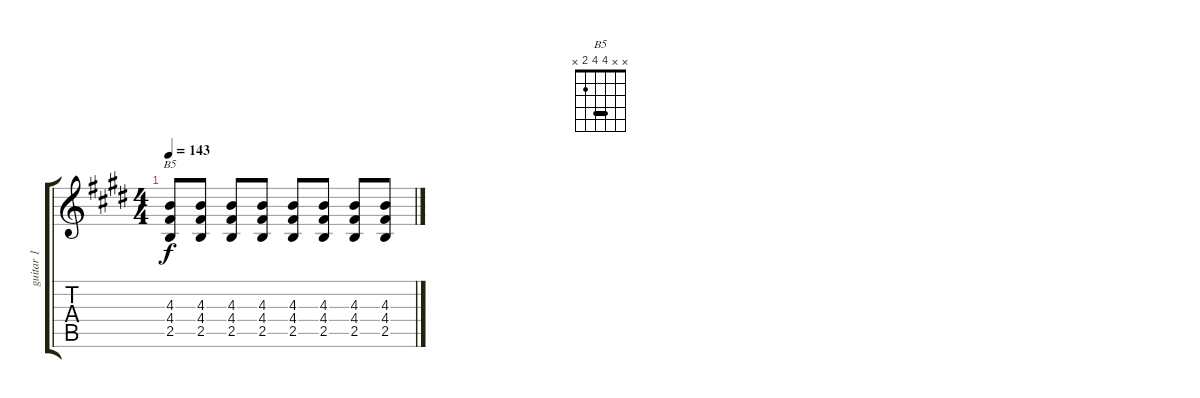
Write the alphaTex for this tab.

\track ("guitar 1" "guitar 1") {instrument distortionguitar}
\staff {score tabs}
\tuning (E4 B3 G3 D3 A2 E2) {hide}
\chord ("B5" x x 4 4 2 x) {barre 4}
\ts (4 4)
\tempo 143
\clef g2
\ks c#minor
(4.3 4.4 2.5).8{ch "B5" dy f} (4.3 4.4 2.5).8 (4.3 4.4 2.5).8 (4.3 4.4 2.5).8 (4.3 4.4 2.5).8 (4.3 4.4 2.5).8 (4.3 4.4 2.5).8 (4.3 4.4 2.5).8
